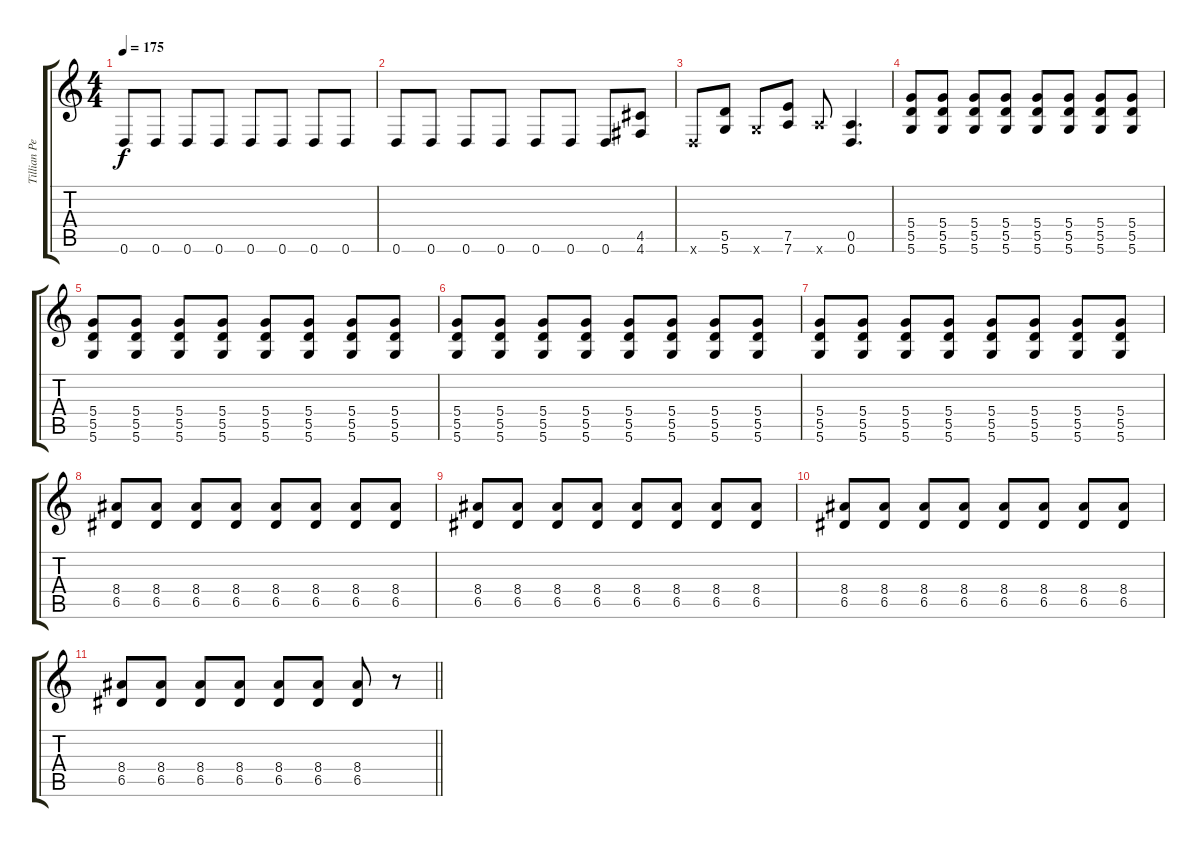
\track ("Tillian Pearson - Doubled" "Tillian Pe") {instrument overdrivenguitar}
\staff {score tabs}
\tuning (E4 B3 G3 D3 A2 D2) {hide}
\ts (4 4)
\tempo 175
\clef g2
\ks c
0.6.8{dy f} 0.6.8 0.6.8 0.6.8 0.6.8 0.6.8 0.6.8 0.6.8 |
0.6.8 0.6.8 0.6.8 0.6.8 0.6.8 0.6.8 0.6.8 (4.5 4.6).8 |
0.6{x}.8 (5.5 5.6).8 5.6{x}.8 (7.5 7.6).8 7.6{x}.8 (0.5 0.6).4{d} |
(5.4 5.5 5.6).8 (5.4 5.5 5.6).8 (5.4 5.5 5.6).8 (5.4 5.5 5.6).8 (5.4 5.5 5.6).8 (5.4 5.5 5.6).8 (5.4 5.5 5.6).8 (5.4 5.5 5.6).8 |
(5.4 5.5 5.6).8 (5.4 5.5 5.6).8 (5.4 5.5 5.6).8 (5.4 5.5 5.6).8 (5.4 5.5 5.6).8 (5.4 5.5 5.6).8 (5.4 5.5 5.6).8 (5.4 5.5 5.6).8 |
(5.4 5.5 5.6).8 (5.4 5.5 5.6).8 (5.4 5.5 5.6).8 (5.4 5.5 5.6).8 (5.4 5.5 5.6).8 (5.4 5.5 5.6).8 (5.4 5.5 5.6).8 (5.4 5.5 5.6).8 |
(5.4 5.5 5.6).8 (5.4 5.5 5.6).8 (5.4 5.5 5.6).8 (5.4 5.5 5.6).8 (5.4 5.5 5.6).8 (5.4 5.5 5.6).8 (5.4 5.5 5.6).8 (5.4 5.5 5.6).8 |
(8.4 6.5).8 (8.4 6.5).8 (8.4 6.5).8 (8.4 6.5).8 (8.4 6.5).8 (8.4 6.5).8 (8.4 6.5).8 (8.4 6.5).8 |
(8.4 6.5).8 (8.4 6.5).8 (8.4 6.5).8 (8.4 6.5).8 (8.4 6.5).8 (8.4 6.5).8 (8.4 6.5).8 (8.4 6.5).8 |
(8.4 6.5).8 (8.4 6.5).8 (8.4 6.5).8 (8.4 6.5).8 (8.4 6.5).8 (8.4 6.5).8 (8.4 6.5).8 (8.4 6.5).8 |
\barLineRight lightlight
(8.4 6.5).8 (8.4 6.5).8 (8.4 6.5).8 (8.4 6.5).8 (8.4 6.5).8 (8.4 6.5).8 (8.4 6.5).8 r.8
